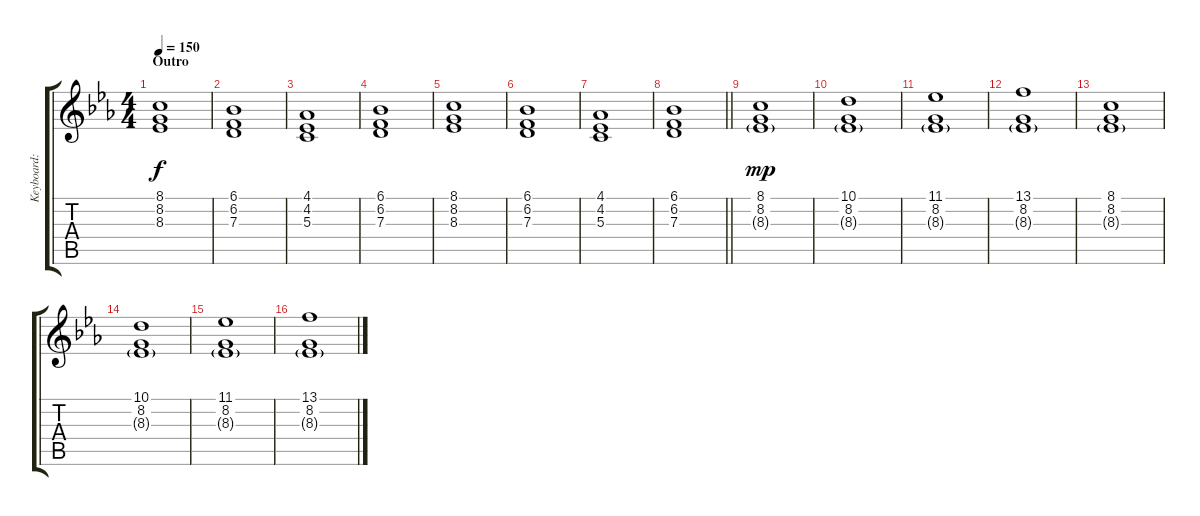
\track ("Keyboard: Tommie Johansson" "Keyboard: ") {instrument stringensemble1}
\staff {score tabs}
\tuning (E4 B3 G3 D3 A2 E2) {hide}
\ts (4 4)
\section ("" "Outro")
\tempo 150
\clef g2
\ks cminor
(8.1 8.2 8.3).1{dy f} |
(6.1 6.2 7.3).1 |
(4.1 4.2 5.3).1 |
(6.1 6.2 7.3).1 |
(8.1 8.2 8.3).1 |
(6.1 6.2 7.3).1 |
(4.1 4.2 5.3).1 |
\barLineRight lightlight
(6.1 6.2 7.3).1 |
(8.1 8.2 8.3{g}).1{dy mp volume 14} |
(10.1 8.2 8.3{g}).1 |
(11.1 8.2 8.3{g}).1 |
(13.1 8.2 8.3{g}).1 |
(8.1 8.2 8.3{g}).1 |
(10.1 8.2 8.3{g}).1 |
(11.1 8.2 8.3{g}).1 |
(13.1 8.2 8.3{g}).1
